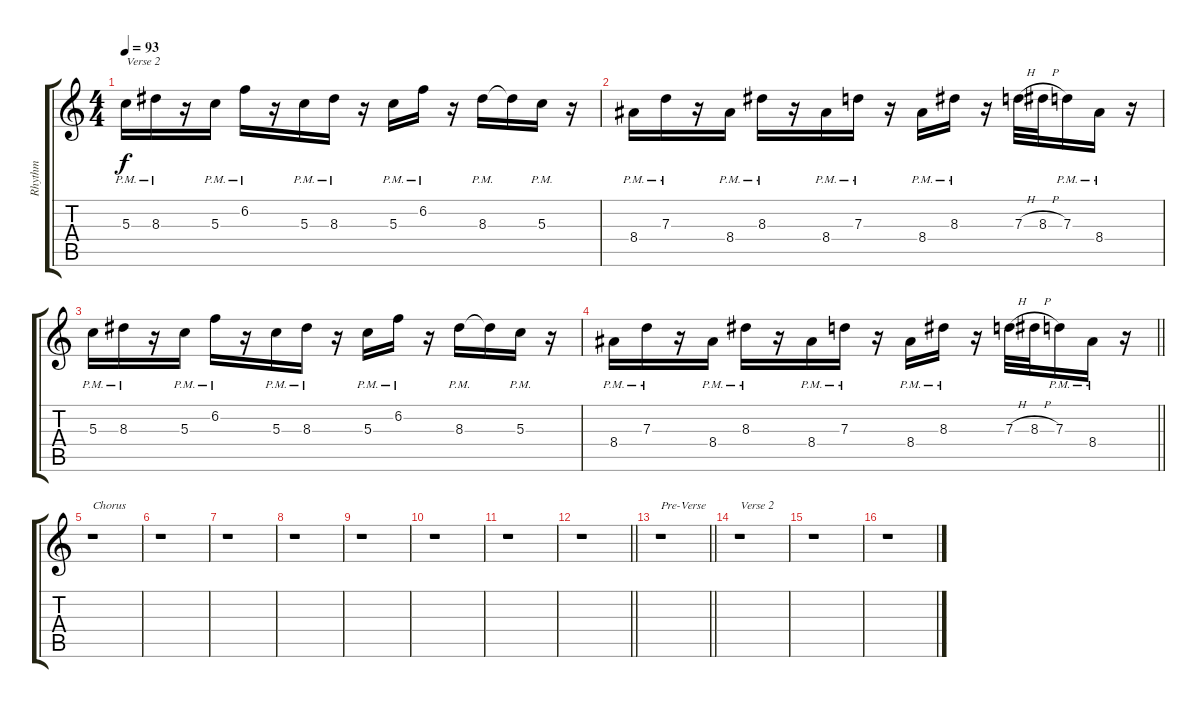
\track ("Rhythm" "Rhythm") {instrument distortionguitar}
\staff {score tabs}
\tuning (E4 B3 G3 D3 A2 E2) {hide}
\ts (4 4)
\tempo 93
\clef g2
\ks c
5.3{pm}.16{txt "Verse 2" dy f} 8.3{pm}.16 r.16 5.3{pm}.16 6.2{pm}.16 r.16 5.3{pm}.16 8.3{pm}.16 r.16 5.3{pm}.16 6.2{pm}.16 r.16 8.3{pm}.16 8.3{t}.16 5.3{pm}.16 r.16 |
8.4{pm}.16 7.3{pm}.16 r.16 8.4{pm}.16 8.3{pm}.16 r.16 8.4{pm}.16 7.3{pm}.16 r.16 8.4{pm}.16 8.3{pm}.16 r.16 7.3{h}.32 8.3{h}.32 7.3{pm}.16 8.4{pm}.16 r.16 |
5.3{pm}.16 8.3{pm}.16 r.16 5.3{pm}.16 6.2{pm}.16 r.16 5.3{pm}.16 8.3{pm}.16 r.16 5.3{pm}.16 6.2{pm}.16 r.16 8.3{pm}.16 8.3{t}.16 5.3{pm}.16 r.16 |
\barLineRight lightlight
8.4{pm}.16 7.3{pm}.16 r.16 8.4{pm}.16 8.3{pm}.16 r.16 8.4{pm}.16 7.3{pm}.16 r.16 8.4{pm}.16 8.3{pm}.16 r.16 7.3{h}.32 8.3{h}.32 7.3{pm}.16 8.4{pm}.16 r.16 |
r.1{txt "Chorus"} |
r.1 |
r.1 |
r.1 |
r.1 |
r.1 |
r.1 |
\barLineRight lightlight
r.1 |
\barLineRight lightlight
r.1{txt "Pre-Verse"} |
r.1{txt "Verse 2"} |
r.1 |
r.1
